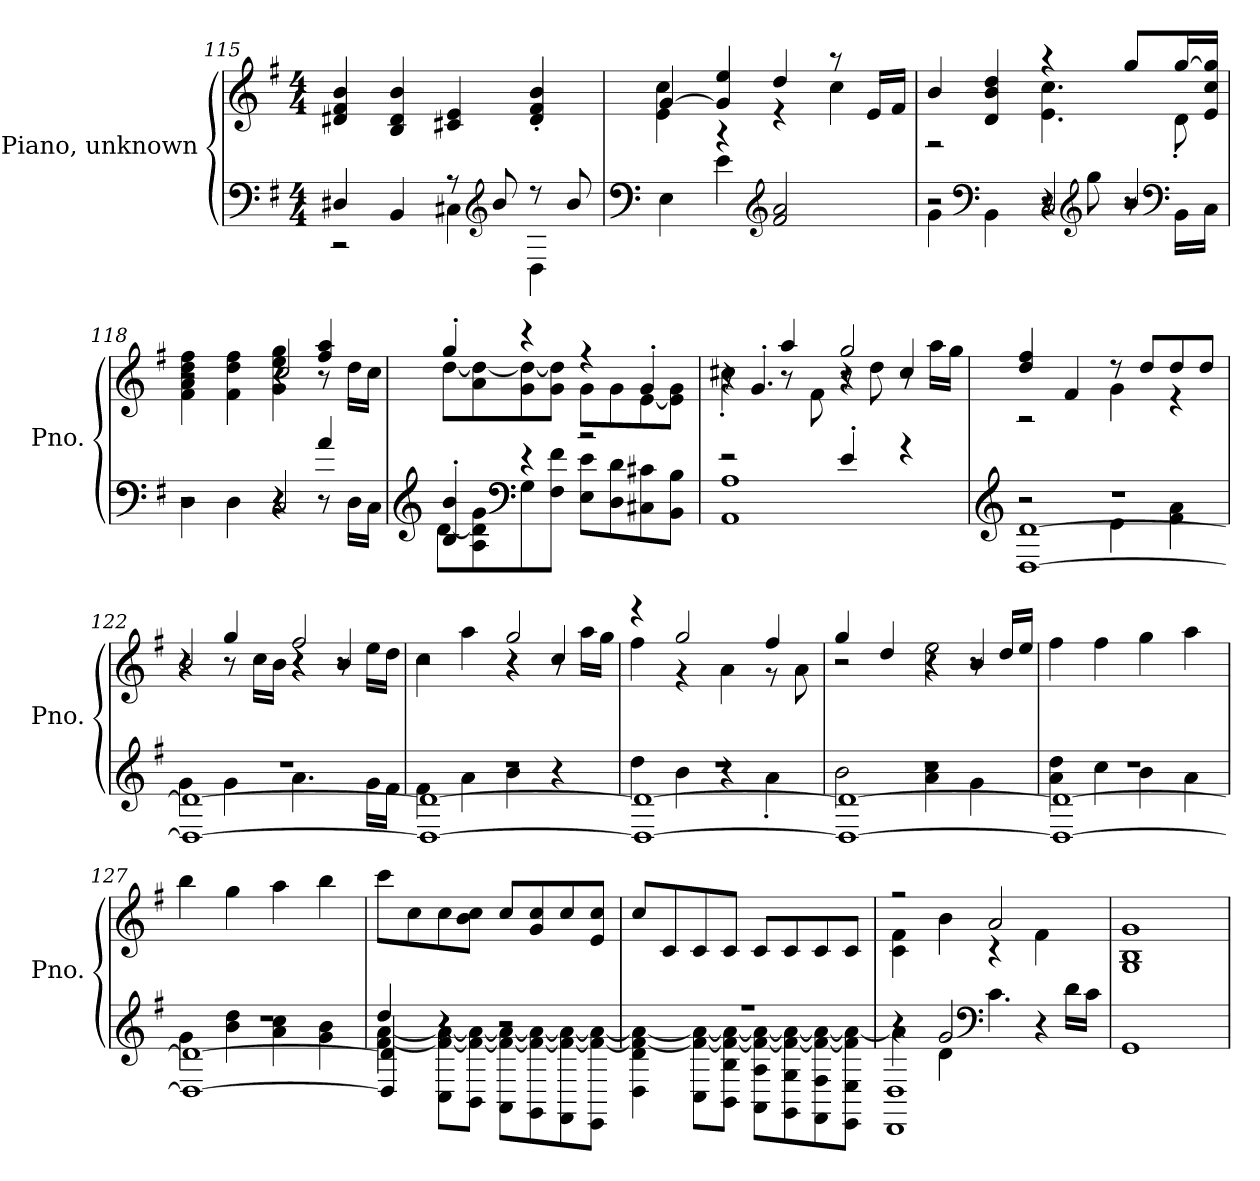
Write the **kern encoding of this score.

**kern	**kern
*part1	*part1
*staff2	*staff1
*I"Piano, unknown	*
*I'Pno.	*
*clefF4	*clefG2
*k[f#]	*k[f#]
*M4/4	*M4/4
=115	=115
*^	*
4D#X/	2r	4d#X/ 4f#/ 4b/
4BB/	.	4B/ 4d#/ 4b/
8r	4C#X\	4c#X/ 4e/
*clefG2	*	*
8b/	.	.
8r	4D#\	4d#/' 4f#/' 4b/'
8b/	.	.
*v	*v	*
=116	=116
*clefF4	*
*	*^
4E\	[4g/	4e\ 4cc\
4e\	4g/] 4ee/	4r
*clefG2	*	*
2f#/ 2a/	4dd/	4r
.	8r	4cc\
.	16e/LL	.
.	16f#/JJ	.
!!LO:LB:g=z	!!
=117	=117	=117
*^	*	*
*	*^	*	*
2r	4g\	2r	4b/	2r
*clefF4	*	*	*	*
.	4BB\	.	4d/ 4b/ 4dd/	.
4r	8r	2C/	4r	4.e\ 4.cc\
*clefG2	*	*	*	*
.	8gg\	.	.	.
4b/	8r	.	8gg/L	.
*clefF4	*	*	*	*
.	16BB\LL	.	[16gg/L	8d'\
.	16C\JJ	.	16e/ 16cc/ 16gg/]JJ	.
=118	=118	=118	=118	=118
*	*	*	*	*^
2r	4D\	2r	2r	4f#\ 4a\ 4dd\ 4ff#\	2r
.	4D\	.	.	4f#\ 4dd\ 4ff#\	.
4r	4r	2C/	4r	4g\ 4ee\ 4gg\	2cc/
4a/	8r	.	4ff#/ 4aa/	8r	.
.	16D\LL	.	.	16dd\LL	.
.	16C\JJ	.	.	16cc\JJ	.
*v	*v	*v	*	*	*
*	*v	*v	*v
=119	=119
*clefG2	*
*^	*^
4B/' 4b/'	[8d\L	4gg'/	[8dd\L
.	8A\ 8d\] 8g\	.	8a\ 8dd\_
*clefF4	*	*	*
4r	8G\	4r	8g\ 8dd\_
.	8F#\ 8f#\J	.	8g\ 8dd\]J
2r	8E\ 8e\L	4r	8g\L
.	8D\ 8d\	.	8g\
.	8C#X\ 8c#X\	4g'/	[8e\
.	8BB\ 8B\J	.	8e\] 8g\J
!!LO:LB:g=z
=120	=120	=120	=120
*	*	*	*^
2r	1AA 1A	4r	4cc#X'\	8r
.	.	.	.	4.g'/
.	.	4aa/	8r	.
.	.	.	8f#\	.
4e'/	.	2gg/	8r	4r
.	.	.	8dd\	.
4r	.	.	8r	4cc#/
.	.	.	16aa\LL	.
.	.	.	16gg\JJ	.
*v	*v	*	*	*
*	*v	*v	*v
=121	=121
*clefG2	*
*^	*^
*	*^	*	*
1r	2r	[1D [1d	4dd/ 4ff#/	2r
.	.	.	4f#/	.
.	4e\	.	8r	4g\
.	.	.	8dd/L	.
.	4f#\ 4a\	.	8dd/	4r
.	.	.	8dd/J	.
=122	=122	=122	=122	=122
*	*	*	*	*^
1r	4g\	1D_ 1d_	4r	4r	2b/
.	4g\	.	4gg/	8r	.
.	.	.	.	16cc\LL	.
.	.	.	.	16b\JJ	.
.	4.a\	.	2ff#/	4r	4r
.	.	.	.	8r	4b/
.	16g\LL	.	.	16ee\LL	.
.	16f#\JJ	.	.	16dd\JJ	.
=123	=123	=123	=123	=123	=123
1r	4f#\	1D_ 1d_	2r	4cc\	2r
.	4a\	.	.	4aa\	.
.	4b\	.	2gg/	4r	4r
.	4r	.	.	8r	4cc/
.	.	.	.	16aa\LL	.
.	.	.	.	16gg\JJ	.
*	*	*	*	*v	*v
=124	=124	=124	=124	=124
1r	4dd\	1D_ 1d_	4r	4ff#\
.	4b\	.	2gg/	4r
.	4r	.	.	4a\
.	4a'\	.	4ff#/	8r
.	.	.	.	8a\
!!LO:LB:g=z
=125	=125	=125	=125	=125
*	*	*	*	*^
1r	2b\	1D_ 1d_	4gg/	2r	2r
.	.	.	4dd/	.	.
.	4a\ 4cc\	.	4r	2ee\	4r
.	4g\	.	8r	.	4b/
.	.	.	16dd/LL	.	.
.	.	.	16ee/JJ	.	.
*	*	*	*v	*v	*v
=126	=126	=126	=126
1r	4a\ 4dd\	1D_ 1d_	4ff#\
.	4cc\	.	4ff#\
.	4b\	.	4gg\
.	4a\	.	4aa\
=127	=127	=127	=127
1r	4g\	1D_ 1d_	4bb\
.	4b\ 4dd\	.	4gg\
.	4a\ 4cc\	.	4aa\
.	4g\ 4b\	.	4bb\
=128	=128	=128	=128
4dd/	[4f#\ [4a\	4D/] 4d/]	8ccc\L
.	.	.	8cc\
4r	8C\ 8f#\_ 8a\_L	4r	8cc\
.	8BB\ 8f#\_ 8a\_J	.	8b\ 8cc\J
2r	8AA\ 8f#\_ 8a\_L	2r	8cc/L
.	8GG\ 8f#\_ 8a\_	.	8g/ 8cc/
.	8FF#\ 8f#\_ 8a\_	.	8cc/
.	8EE\ 8f#\_ 8a\_J	.	8e/ 8cc/J
*	*v	*v	*
=129	=129	=129
1r	4D\ 4d\ 4f#\_ 4a\_	8cc/L
.	.	8c/
.	8C\ 8f#\_ 8a\_L	8c/
.	8BB\ 8B\ 8f#\_ 8a\_J	8c/J
.	8AA\ 8A\ 8f#\_ 8a\_L	8c/L
.	8GG\ 8G\ 8f#\_ 8a\_	8c/
.	8FF#\ 8F#\ 8f#\_ 8a\_	8c/
.	8EE\ 8E\ 8f#\] 8a\_J	8c/J
!!LO:PB:g=z
=130	=130	=130
*	*^	*^
4r	4a\]	1DD 1D	2r	4c\ 4f#\
2g/	4d\	.	.	4b\
*clefF4	*	*	*	*
.	4.c\	.	2a/	4r
4r	.	.	.	4f#\
.	16d\LL	.	.	.
.	16c\JJ	.	.	.
*v	*v	*v	*	*
*	*v	*v
=131	=131
1GG	1G 1B 1g
=	=
*-	*-
